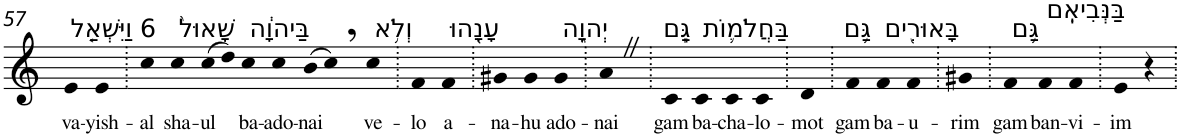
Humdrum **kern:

**kern	**text
*part1	*part1
*staff1	*staff1
*I"Piano	*
*I'Pno	*
!!LO:PB:g=z
*clefG2	*
*k[]	*
=57	=57
!LO:TX:a:t=6 וַיִּשְׁאַ֤ל	!
!	!LO:LY:b
4e	va-
!	!LO:LY:b
4e	-yish-
=58.	=58.
!	!LO:LY:b
4cc	-al
!LO:TX:a:t=שָׁאוּל֙	!
!	!LO:LY:b
4cc	sha-
!	!LO:LY:b
(>8cc	-ul
8dd)	.
!LO:TX:a:t=בַּיהוָ֔ה	!
!	!LO:LY:b
4cc	ba-
!	!LO:LY:b
4cc	-ado-
!	!LO:LY:b
(>8b	-nai
8cc,)	.
!LO:TX:a:t=וְלֹ֥א	!
!	!LO:LY:b
4cc	ve-
=59.	=59.
!	!LO:LY:b
4f	-lo
!LO:TX:a:t=עָנָ֖הוּ	!
!	!LO:LY:b
4f	a-
=60.	=60.
!	!LO:LY:b
4g#X	-na-
!	!LO:LY:b
4g#	-hu
!LO:TX:a:t=יְהוָ֑ה	!
!	!LO:LY:b
4g#	ado-
=61.	=61.
!	!LO:LY:b
4aZ	-nai
=62.	=62.
!LO:TX:a:t=גַּ֧ם	!
!	!LO:LY:b
4c	gam
!LO:TX:a:t=בַּחֲלֹמ֛וֹת	!
!	!LO:LY:b
4c	ba-
!	!LO:LY:b
4c	-cha-
!	!LO:LY:b
4c	-lo-
=63.	=63.
!	!LO:LY:b
4d	-mot
=64.	=64.
!LO:TX:a:t=גַּ֥ם	!
!	!LO:LY:b
4f	gam
!LO:TX:a:t=בָּאוּרִ֖ים	!
!	!LO:LY:b
4f	ba-
!	!LO:LY:b
4f	-u-
=65.	=65.
!	!LO:LY:b
4g#X	-rim
=66.	=66.
!LO:TX:a:t=גַּ֥ם	!
!	!LO:LY:b
4f	gam
!LO:TX:a:t=בַּנְּבִיאִֽם	!
!	!LO:LY:b
4f	ban-
!	!LO:LY:b
4f	-vi-
=67.	=67.
!	!LO:LY:b
4e	-im
4r	.
=.	=.
*-	*-
